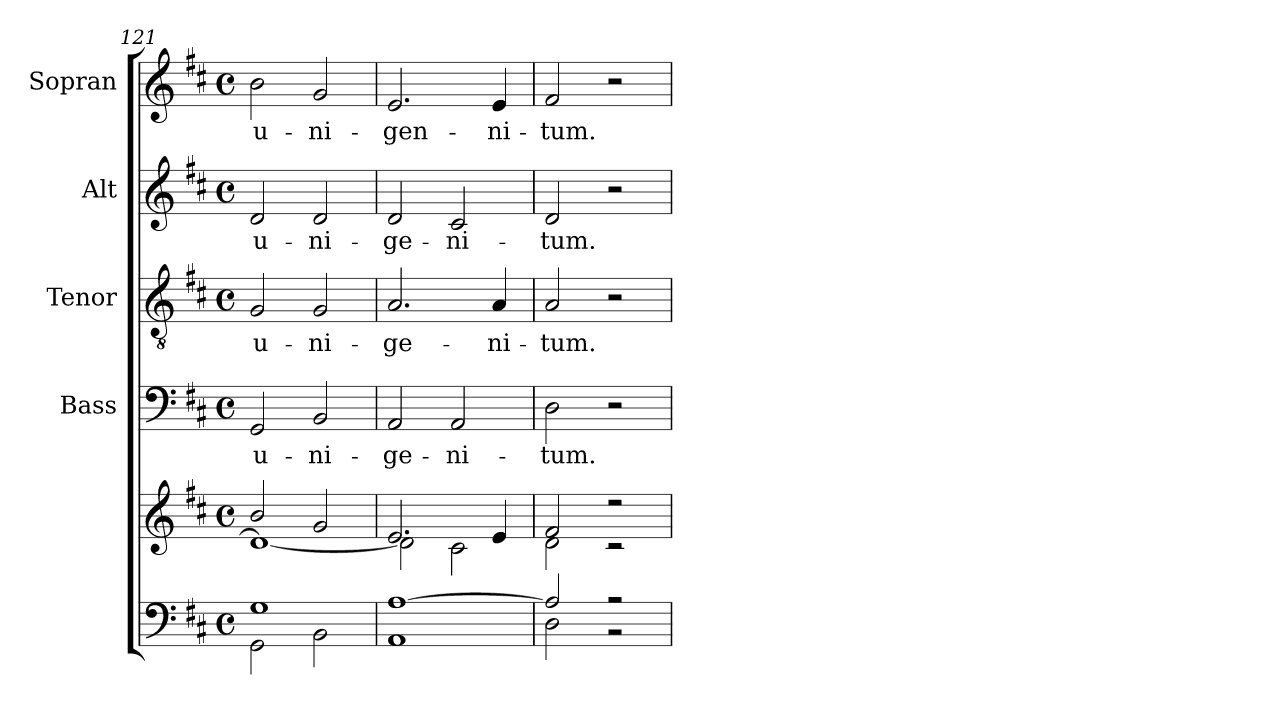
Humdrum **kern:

**kern	**kern	**kern	**text	**kern	**text	**kern	**text	**kern	**text
*part5	*part5	*part4	*part4	*part3	*part3	*part2	*part2	*part1	*part1
*staff6	*staff5	*staff4	*staff4	*staff3	*staff3	*staff2	*staff2	*staff1	*staff1
*	*	*I"Bass	*	*I"Tenor	*	*I"Alt	*	*I"Sopran	*
*	*	*I'B.	*	*I'T.	*	*I'A.	*	*I'S.	*
!!LO:PB:g=z
*clefF4	*clefG2	*clefF4	*	*clefGv2	*	*clefG2	*	*clefG2	*
*k[f#c#]	*k[f#c#]	*k[f#c#]	*	*k[f#c#]	*	*k[f#c#]	*	*k[f#c#]	*
*D:	*D:	*D:	*	*D:	*	*D:	*	*D:	*
*M4/4	*M4/4	*M4/4	*	*M4/4	*	*M4/4	*	*M4/4	*
*met(c)	*met(c)	*met(c)	*	*met(c)	*	*met(c)	*	*met(c)	*
=121	=121	=121	=121	=121	=121	=121	=121	=121	=121
*^	*^	*	*	*	*	*	*	*	*
!	!	!	!	!	!LO:LY:b	!	!LO:LY:b	!	!LO:LY:b	!	!LO:LY:b
1G	2GG\	2b/	1d_	2GG/	u-	2G/	u-	2d/	u-	2b\	u-
!	!	!	!	!	!LO:LY:b	!	!LO:LY:b	!	!LO:LY:b	!	!LO:LY:b
.	2BB\	2g/	.	2BB/	-ni-	2G/	-ni-	2d/	-ni-	2g/	-ni-
=122	=122	=122	=122	=122	=122	=122	=122	=122	=122	=122	=122
!	!	!	!	!	!LO:LY:b	!	!LO:LY:b	!	!LO:LY:b	!	!LO:LY:b
[>1A	1AA	2.e/	2d\]	2AA/	-ge-	2.A/	-ge-	2d/	-ge-	2.e/	-gen-
!	!	!	!	!	!LO:LY:b	!	!	!	!LO:LY:b	!	!
.	.	.	2c#\	2AA/	-ni-	.	.	2c#/	-ni-	.	.
!	!	!	!	!	!	!	!LO:LY:b	!	!	!	!LO:LY:b
.	.	4e/	.	.	.	4A/	-ni-	.	.	4e/	-ni-
=123	=123	=123	=123	=123	=123	=123	=123	=123	=123	=123	=123
!	!	!	!	!	!LO:LY:b	!	!LO:LY:b	!	!LO:LY:b	!	!LO:LY:b
2A/]	2D\	2f#/	2d\	2D\	-tum.	2A/	-tum.	2d/	-tum.	2f#/	-tum.
2r	2r	2r	2r	2r	.	2r	.	2r	.	2r	.
*v	*v	*	*	*	*	*	*	*	*	*	*
*	*v	*v	*	*	*	*	*	*	*	*
=	=	=	=	=	=	=	=	=	=
*-	*-	*-	*-	*-	*-	*-	*-	*-	*-
